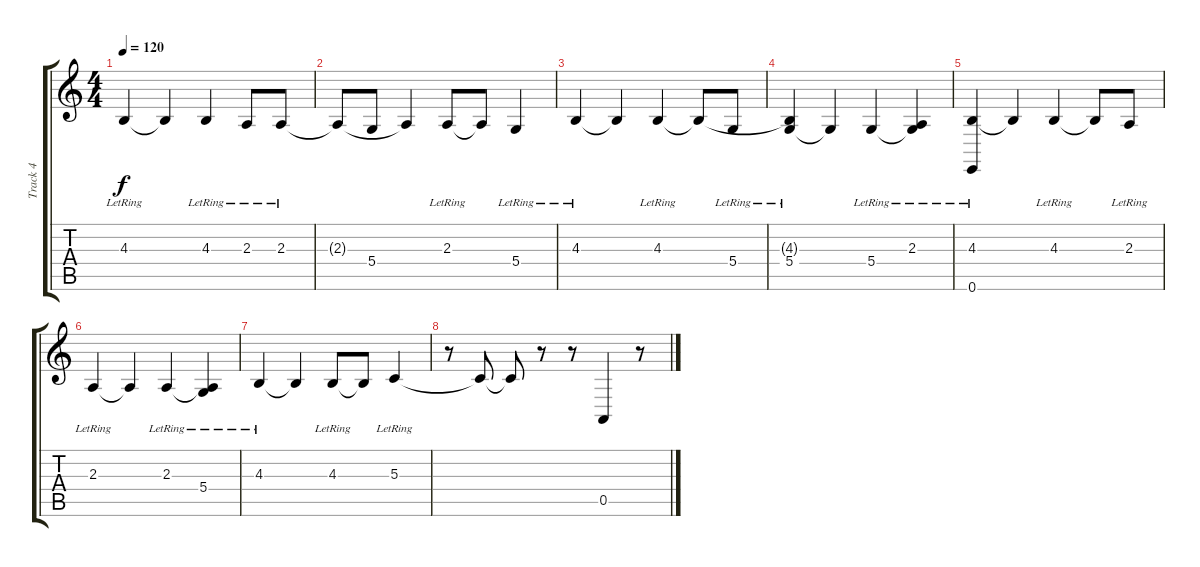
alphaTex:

\track ("Track 4" "Track 4") {solo instrument brightacousticpiano}
\staff {score tabs}
\tuning (E4 B3 G3 D3 A2 E2) {hide}
\ts (4 4)
\tempo 120
\clef g2
\ks c
4.3{lr}.4{dy f} 4.3{t}.4 4.3{lr}.4 2.3{lr}.8 2.3{lr}.8 |
2.3{t}.8 5.4{t}.8 2.3{t}.4 2.3{lr}.8 2.3{t}.8 5.4{lr}.4 |
4.3{lr}.4 4.3{t}.4 4.3{lr}.4 4.3{t}.8 5.4{lr}.8 |
(4.3{t} 5.4{lr}).4 5.4{t}.4 5.4{lr}.4 (2.3{lr} 5.4{t}).4 |
(4.3{lr} 0.6).4 4.3{t}.4 4.3{lr}.4 4.3{t}.8 2.3{lr}.8 |
2.3{lr}.4 2.3{t}.4 2.3{lr}.4 (2.3{t} 5.4{lr}).4 |
4.3{lr}.4 4.3{t}.4 4.3{lr}.8 4.3{t}.8 5.3{lr}.4 |
r.8 5.3{t}.8 5.3{t}.8 r.8 r.8 0.5.4 r.8
